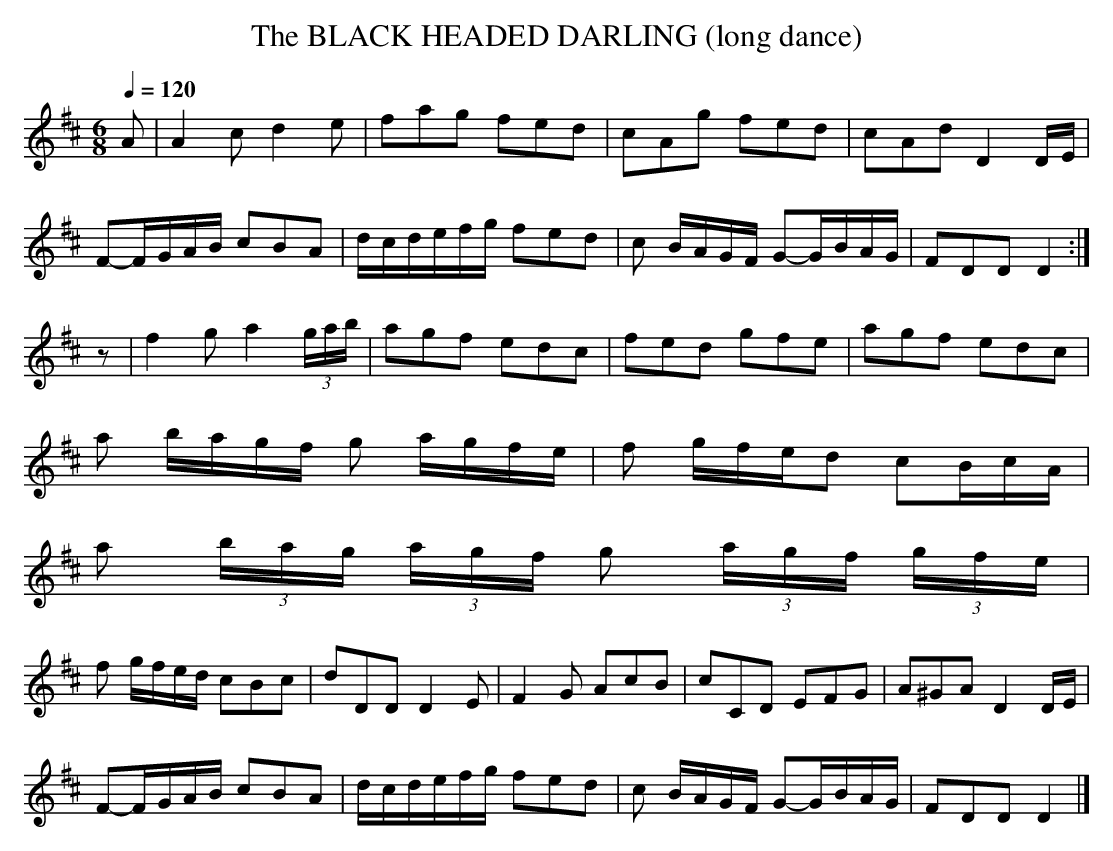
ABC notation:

X:1
T:BLACK HEADED DARLING (long dance), The
Q:1/4=120
M:6/8
L:1/8
K:D
A|A2c d2e|fag fed|cAg fed|cAd D2D/E/|
F-F/G/A/B/ cBA|d/c/d/e/f/g/ fed|c B/A/G/F/ G-G/B/A/G/|FDD D2:|
z|f2g a2 (3g/a/b/|agf edc|fed gfe|agf edc|
a b/a/g/f/ g a/g/f/e/|f g/f/e/d cB/c/A/|
a (3b/a/g/ (3a/g/f/ g (3a/g/f/ (3g/f/e/|
f g/f/e/d/ cBc|dDD D2E|F2G AcB|cCD EFG|A^GA D2D/E/|
F-F/G/A/B/ cBA|d/c/d/e/f/g/ fed|c B/A/G/F/ G-G/B/A/G/|FDD D2|]
